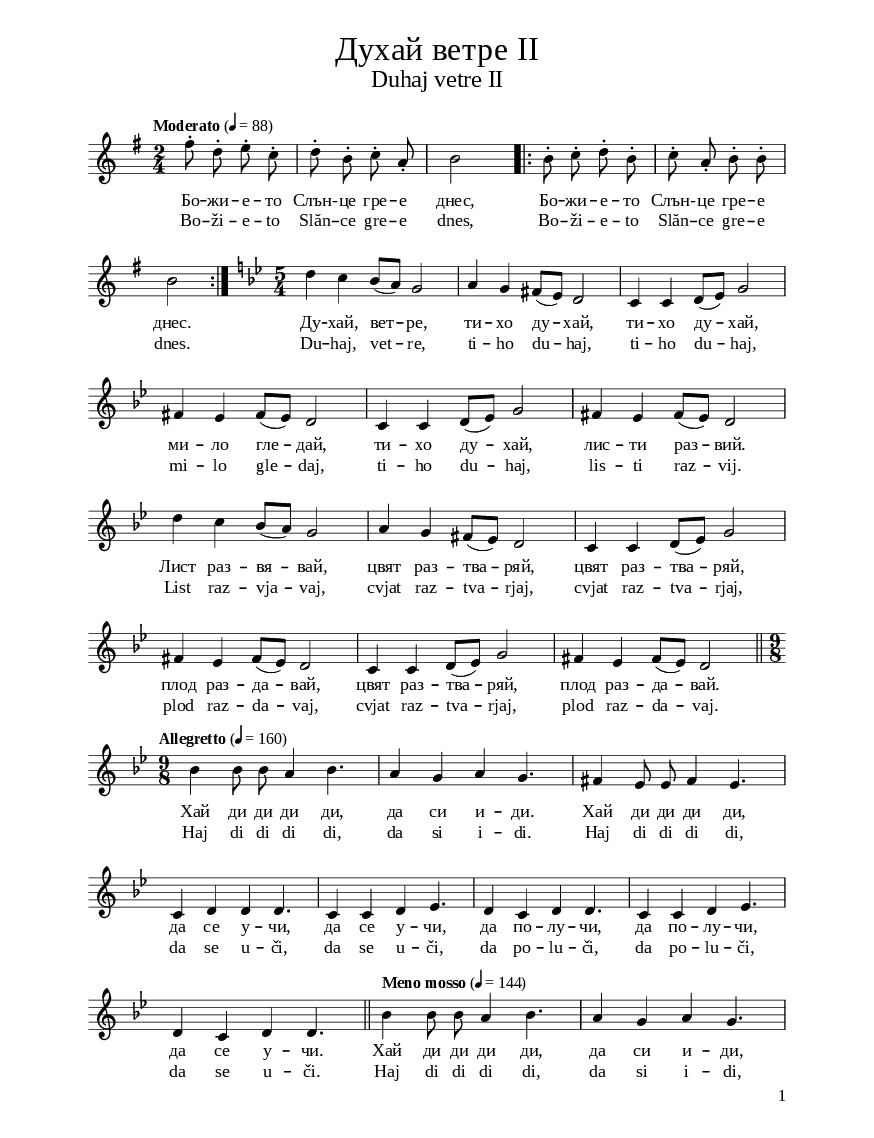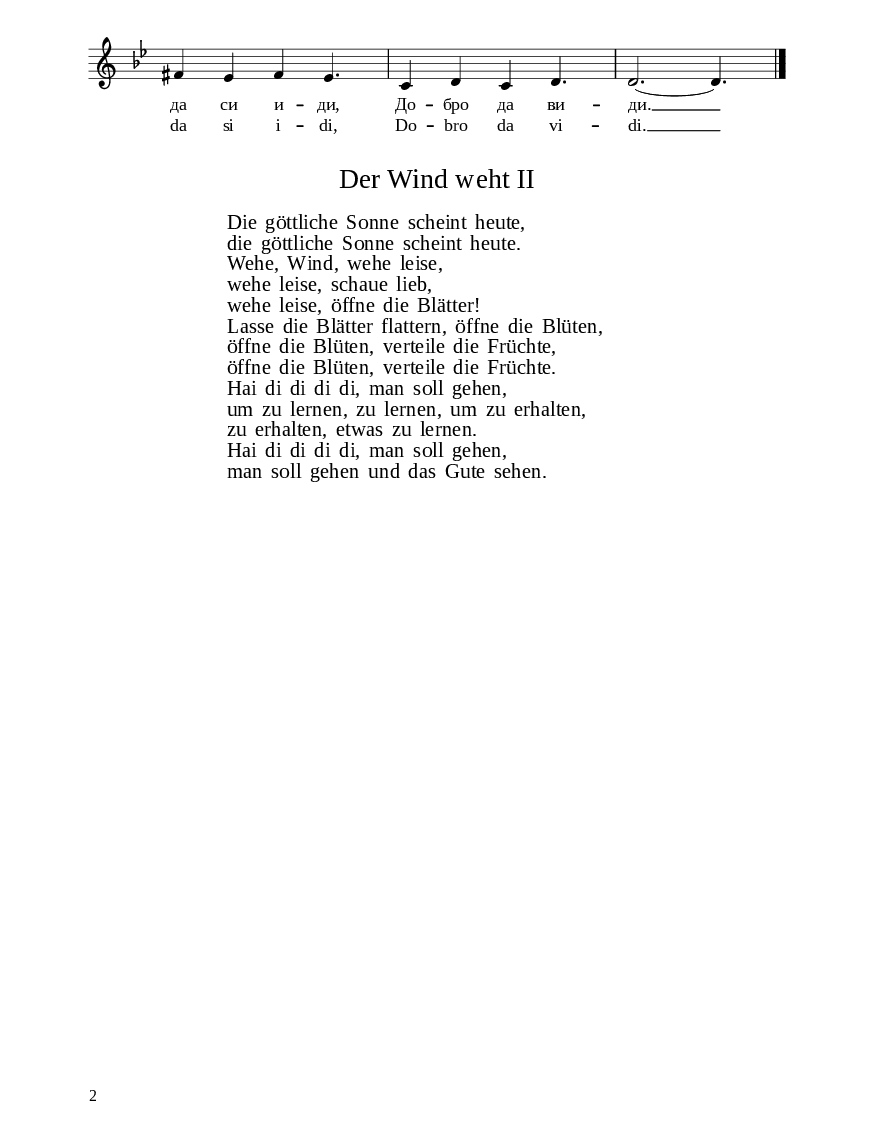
\version "2.24.1"

% include paper part and global functions
\include "include/globals.ily"

\bookpart {
  \label #'ref161
  \tocItem \markup "Духай ветре II – Duhaj vetre II"
  \include "include/bookpart-paper.ily"
  \score {
    \include "include/score-layout.ily"

    \new Voice \absolute {
      \clef treble
      \key g \major
      \time 2/4
      \tempoFunc "Moderato" 4 "88"
      \autoBeamOff
      fis''8 -.  d''8 -.  e''8 -.
      c''8 -. | % 2
      d''8 -.  b'8 -.  c''8 -.
      a'8 -.  | % 3
      b'2 \repeat volta 2 {
        | % 4
        b'8 -. c''8 -.  d''8 -.
        b'8 -.  | % 5
        c''8 -. a'8 -.  b'8 -.
        b'8 -.  \break | % 6
        b'2
        | % 7
      }
      \key g \minor \time 5/4  % 7
      d''4 c''4  bes'8 ( [  a'8 ) ]
      g'2 | % 8
      a'4  g'4  fis'8 ( [  es'8 ) ]
      d'2 | % 9
      c'4  c'4  d'8 ( [  es'8 ) ]  g'2
      \break |
      fis'4  es'4  fis'8 ( [  es'8 ) ]
      d'2 | % 11
      c'4  c'4  d'8 ( [  es'8 ) ]  g'2
      | % 12
      fis'4  es'4  fis'8 ( [  es'8 ) ]
      d'2 \break | % 13
      d''4 c''4  bes'8 ( [  a'8 ) ]
      g'2 | % 14
      a'4  g'4  fis'8 ( [  es'8 ) ]
      d'2 | % 15
      c'4  c'4  d'8 ( [  es'8 ) ]  g'2
      \break | % 16
      fis'4  es'4  fis'8 ( [  es'8 ) ]
      d'2 | % 17
      c'4  c'4  d'8 ( [  es'8 ) ]  g'2
      | % 18
      fis'4  es'4  fis'8 ( [  es'8 ) ]
      d'2 \bar "||"
      \break | % 19
      \time 9/8  | % 19
      | % 19
      \tempoFunc "Allegretto" 4 "160"
      bes'4 bes'8 bes'8  a'4
      bes'4. |
      a'4  g'4  a'4  g'4. | % 21
      fis'4  es'8  es'8  fis'4  es'4.
      \break | % 22
      c'4  d'4  d'4  d'4. | % 23
      c'4  c'4  d'4  es'4. | % 24
      d'4  c'4  d'4  d'4. | % 25
      c'4  c'4  d'4  es'4. | \break % 26
      d'4  c'4  d'4  d'4. | % 27
      \tempoFunc "Meno mosso" 4 "144"
      \bar "||" bes'4 bes'8 bes'8  a'4
      bes'4. | % 28
      a'4  g'4  a'4  g'4. \break | % 29
      fis'4  es'4  fis'4  es'4. |
      c'4  d'4  c'4  d'4. | % 31
      d'2. ~  d'4. \bar "|."
    }

    \addlyrics {
      Бо -- жи -- е -- то "Слън-" -- це гре --
      е днес, Бо -- жи -- е -- то "Слън-" --
      це гре -- е днес. Ду -- хай, вет
      -- ре, ти -- хо ду  -- хай, ти
      -- хо ду  -- хай, ми -- ло гле
      -- дай, ти -- хо ду  -- хай,
      лис -- ти раз  -- вий. Лист раз
      -- вя  -- вай, цвят раз -- тва
      -- ряй, цвят раз -- тва  --
      ряй, плод раз -- да  -- вай,
      цвят раз -- тва  -- ряй, плод
      раз -- да  -- вай. Хай ди ди ди
      ди, да си и -- ди. Хай ди ди ди
      ди, да се у -- чи, да се у -- чи,
      да по -- лу -- чи, да по -- лу --
      чи, да се у -- чи. Хай ди ди ди
      ди, да си и -- ди, да си и -- ди,
      До -- бро да ви -- ди. __ }
     \addlyrics {
      Bo -- ži -- e -- to Slăn -- ce gre --
      e dnes, Bo -- ži -- e -- to Slăn --
      ce gre -- e dnes. Du -- haj, vet
      -- re, ti -- ho du  -- haj, ti
      -- ho du  -- haj, mi -- lo gle
      -- daj, ti -- ho du  -- haj,
      lis -- ti raz  -- vij. List raz
      -- vja  -- vaj, cvjat raz -- tva
      -- rjaj, cvjat raz -- tva  --
      rjaj, plod raz -- da  -- vaj,
      cvjat raz -- tva  -- rjaj, plod
      raz -- da  -- vaj. Haj di di di
      di, da si i -- di. Haj di di di
      di, da se u -- či, da se u -- či,
      da po -- lu -- či, da po -- lu --
      či, da se u -- či. Haj di di di
      di, da si i -- di, da si i -- di,
      Do -- bro da vi -- di. __ }

        \header {
          title = \titleFunc "Духай ветре II" "Duhaj vetre II"
        }

        \midi{}

      } % score


      % include foreign translation(s) of the song
      \version "2.24.0"

\markup \fill-line { \fontsize #deTitleFontSize "Der Wind weht II" }
\markup \null
\markup \null
\markup \fontsize #deCoupletFontSize {
    \hspace #12
    \override #`(baseline-skip . ,deCoupletBaselineSkip)
    \column {

 \line { " "Die göttliche Sonne scheint heute, }

 \line { " "die göttliche Sonne scheint heute.}

 \line { " "Wehe, Wind, wehe leise, }

 \line { " "wehe leise, schaue lieb,}

 \line { " "wehe leise, öffne die Blätter!}

 \line { " "Lasse die Blätter flattern, öffne die Blüten, }

 \line { " "öffne die Blüten, verteile die Früchte,}

 \line { " "öffne die Blüten, verteile die Früchte.}

 \line { " "Hai di di di di, man soll gehen, }
 \line { " " um zu lernen, zu lernen, um zu erhalten,}

 \line { " "zu erhalten, etwas zu lernen.}

 \line { " "Hai di di di di, man soll gehen, }

 \line { " "man soll gehen und das Gute sehen.}

  }
}


    } % bookpart

    % Più mosso
    %
